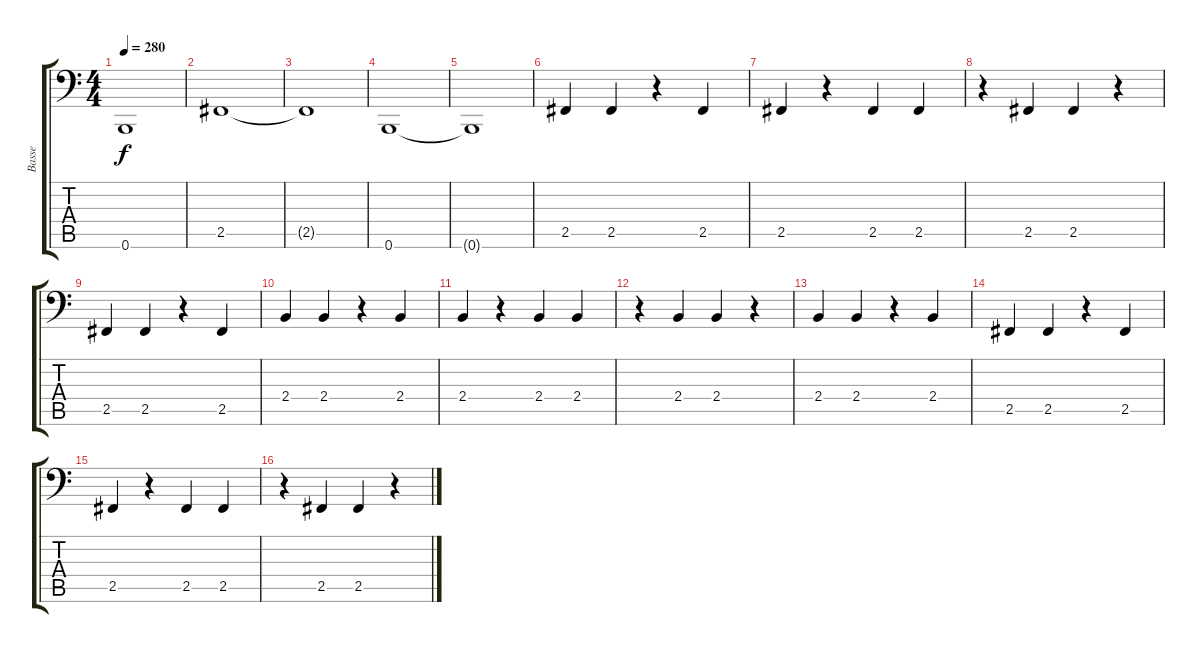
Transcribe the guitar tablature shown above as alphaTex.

\track ("Basse" "Basse") {instrument electricbassfinger}
\staff {score tabs}
\tuning (C3 G2 D2 A1 E1 B0) {hide}
\ts (4 4)
\tempo 280
\clef f4
\ks c
0.6{t}.1{dy f} |
2.5.1 |
2.5{t}.1 |
0.6.1 |
0.6{t}.1 |
2.5.4 2.5.4 r.4 2.5.4 |
2.5.4 r.4 2.5.4 2.5.4 |
r.4 2.5.4 2.5.4 r.4 |
2.5.4 2.5.4 r.4 2.5.4 |
2.4.4 2.4.4 r.4 2.4.4 |
2.4.4 r.4 2.4.4 2.4.4 |
r.4 2.4.4 2.4.4 r.4 |
2.4.4 2.4.4 r.4 2.4.4 |
2.5.4 2.5.4 r.4 2.5.4 |
2.5.4 r.4 2.5.4 2.5.4 |
r.4 2.5.4 2.5.4 r.4
